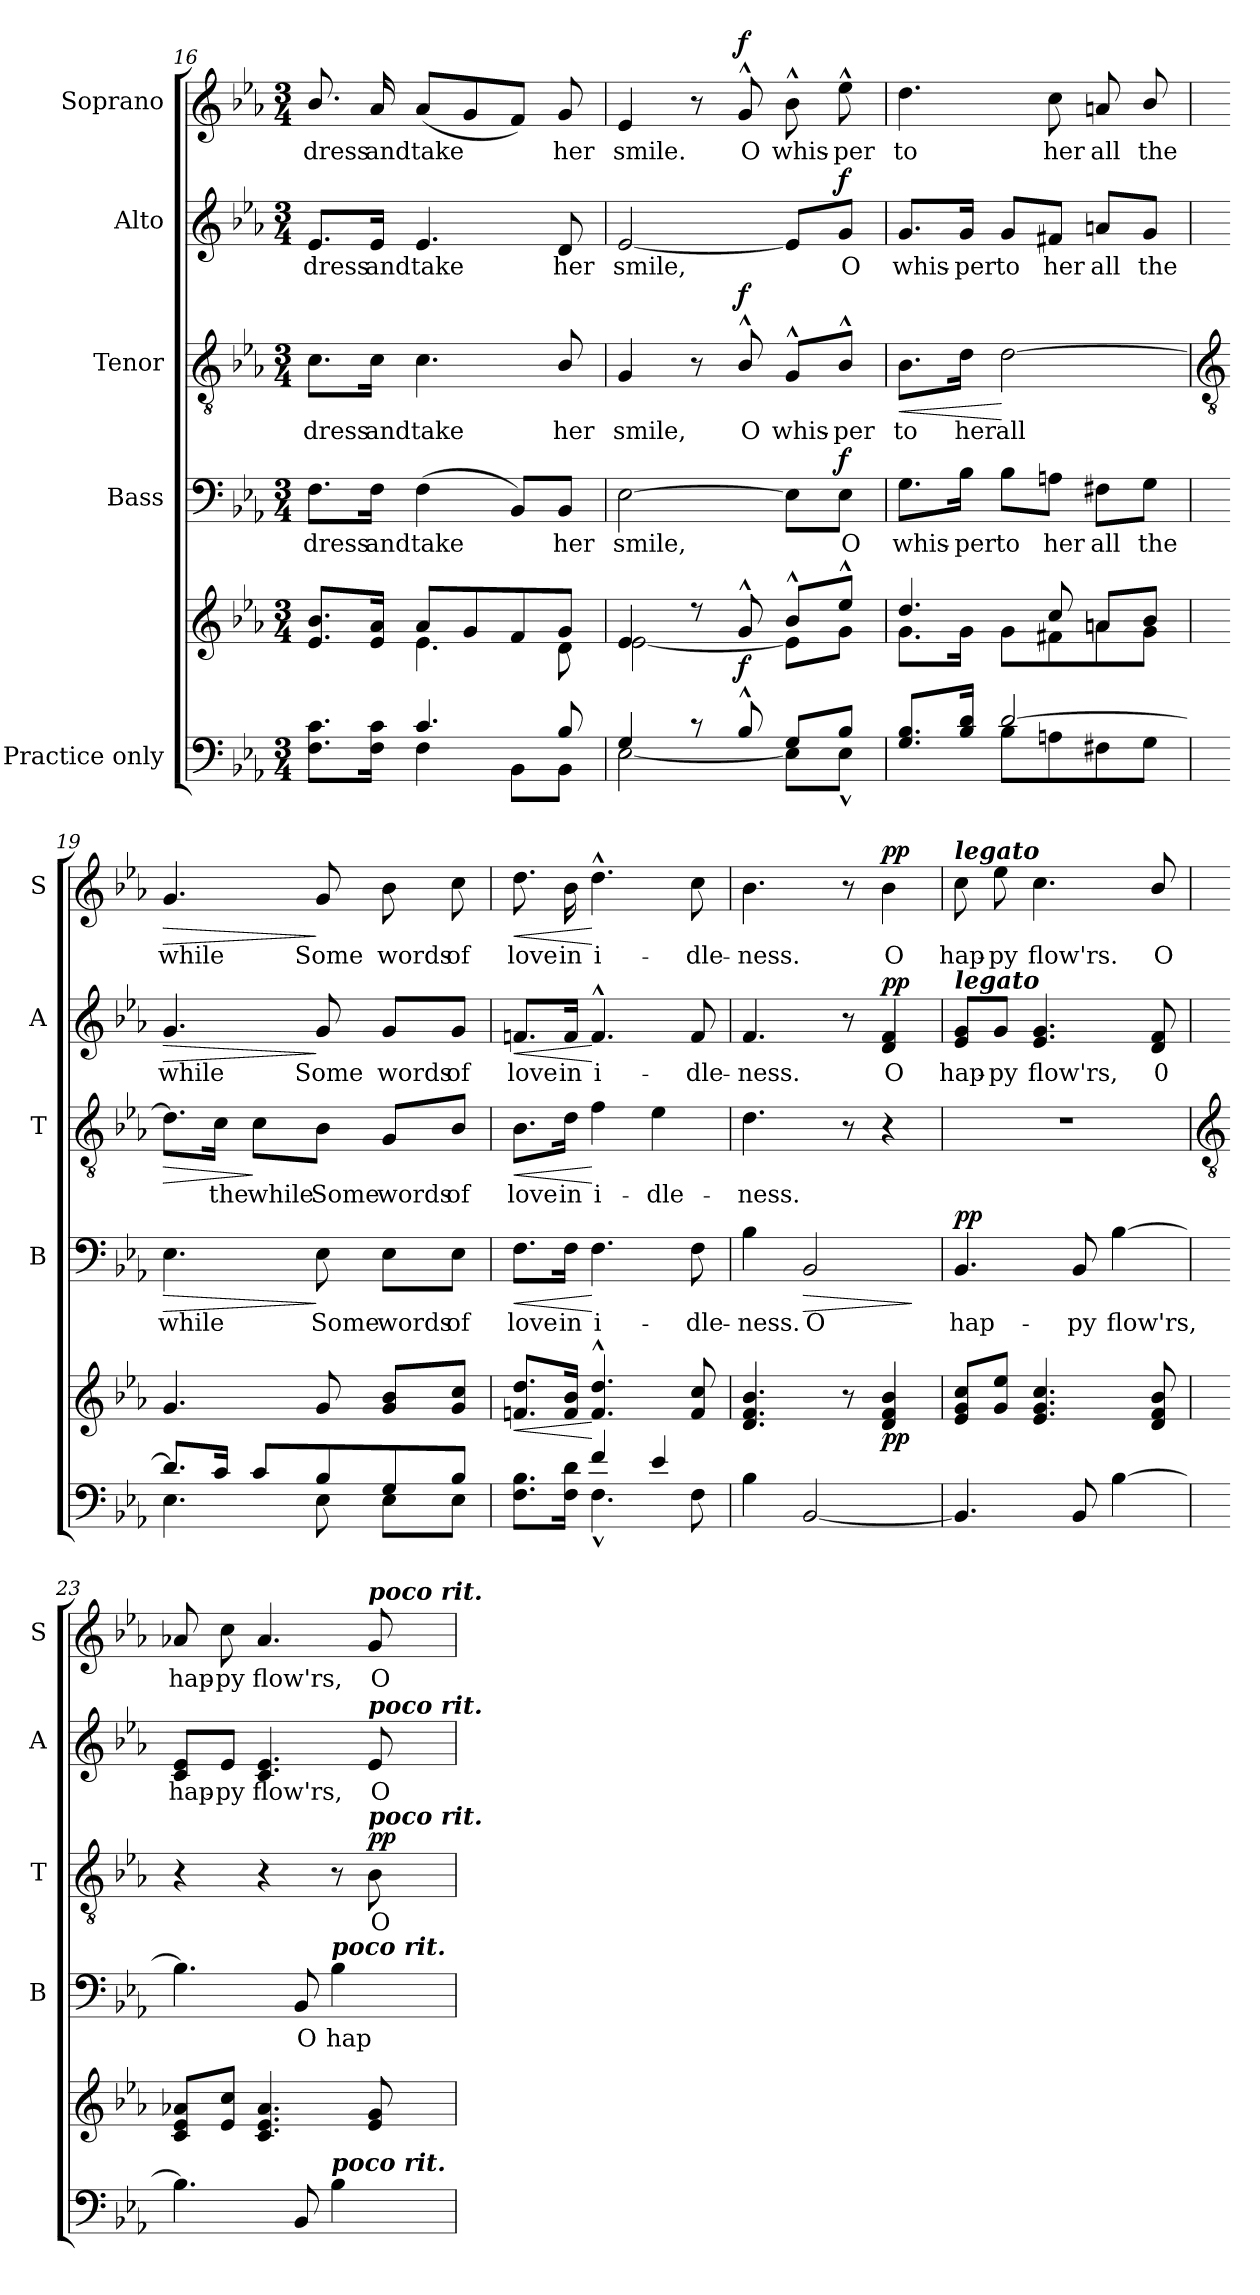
**kern	**kern	**dynam	**kern	**text	**dynam	**kern	**text	**dynam	**kern	**text	**dynam	**kern	**text	**dynam
*part5	*part5	*part5	*part4	*part4	*part4	*part3	*part3	*part3	*part2	*part2	*part2	*part1	*part1	*part1
*staff6	*staff5	*staff5/6	*staff4	*staff4	*staff4	*staff3	*staff3	*staff3	*staff2	*staff2	*staff2	*staff1	*staff1	*staff1
*I"Practice  only	*	*	*I"Bass	*	*	*I"Tenor	*	*	*I"Alto	*	*	*I"Soprano	*	*
*	*	*	*I'B	*	*	*I'T	*	*	*I'A	*	*	*I'S	*	*
*clefF4	*clefG2	*	*clefF4	*	*	*clefGv2	*	*	*clefG2	*	*	*clefG2	*	*
*k[b-e-a-]	*k[b-e-a-]	*	*k[b-e-a-]	*	*	*k[b-e-a-]	*	*	*k[b-e-a-]	*	*	*k[b-e-a-]	*	*
*E-:	*E-:	*	*E-:	*	*	*E-:	*	*	*E-:	*	*	*E-:	*	*
*M3/4	*M3/4	*	*M3/4	*	*	*M3/4	*	*	*M3/4	*	*	*M3/4	*	*
=16	=16	=16	=16	=16	=16	=16	=16	=16	=16	=16	=16	=16	=16	=16
*^	*^	*	*	*	*	*	*	*	*	*	*	*	*	*
!	!	!	!	!	!	!LO:LY:b	!	!	!LO:LY:b	!	!	!LO:LY:b	!	!	!LO:LY:b	!
4ryy	8.F\ 8.c\L	8.e-/ 8.b-/L	4ryy	.	8.F\L	dress	.	8.c\L	dress	.	8.e-/L	dress	.	8.b-/	dress	.
!	!	!	!	!	!	!LO:LY:b	!	!	!LO:LY:b	!	!	!LO:LY:b	!	!	!LO:LY:b	!
.	16F\ 16c\J	16e-/ 16a-/J	.	.	16F\Jk	and	.	16c\Jk	and	.	16e-/Jk	and	.	16a-	and	.
!	!	!	!	!	!	!LO:LY:b	!	!	!LO:LY:b	!	!	!LO:LY:b	!	!	!LO:LY:b	!
4.c/	4F\	8a-/L	4.e-\	.	(<4F	take	.	4.c	take	.	4.e-	take	.	(<8a-L	take	.
.	.	8g/	.	.	.	.	.	.	.	.	.	.	.	8g	.	.
.	8BB-\L	8f/	.	.	8BB-/L)	.	.	.	.	.	.	.	.	8fJ)	.	.
!	!	!	!	!	!	!LO:LY:b	!	!	!LO:LY:b	!	!	!LO:LY:b	!	!	!LO:LY:b	!
8B-/	8BB-\J	8g/J	8d\	.	8BB-/J	her	.	8B-/	her	.	8d	her	.	8g	her	.
=17	=17	=17	=17	=17	=17	=17	=17	=17	=17	=17	=17	=17	=17	=17	=17	=17
!	!	!	!	!	!	!LO:LY:b	!	!	!LO:LY:b	!	!	!LO:LY:b	!	!	!LO:LY:b	!
4G/	[2E-\	4e-/	[2e-\	.	[2E-	smile,	.	4G	smile,	.	[2e-	smile,	.	4e-	smile.	.
8r	.	8r	.	.	.	.	.	8r	.	.	.	.	.	8r	.	.
!	!	!	!	!LO:DY:b	!	!	!	!	!LO:LY:b	!LO:DY:b	!	!	!	!	!LO:LY:b	!LO:DY:b
8B-^^/	.	8g^^/	.	f	.	.	.	8B-^^/	O	f	.	.	.	8g^^	O	f
!	!	!	!	!	!	!	!	!	!LO:LY:b	!	!	!	!	!	!LO:LY:b	!
8G/L	8E-\L]	8b-^^/L	8e-\L]	.	8E-\L]	.	.	8G^^/L	whis-	.	8e-/L]	.	.	8b-^^	whis-	.
!	!	!	!	!	!	!LO:LY:b	!LO:DY:b	!	!LO:LY:b	!	!	!LO:LY:b	!LO:DY:b	!	!LO:LY:b	!
8B-/J	8E-^^\J	8ee-^^/J	8g\J	.	8E-\J	O	f	8B-^^/J	-per	.	8g/J	O	f	8ee-^^	-per	.
=18	=18	=18	=18	=18	=18	=18	=18	=18	=18	=18	=18	=18	=18	=18	=18	=18
!	!	!	!	!	!	!LO:LY:b	!	!	!LO:LY:b	!LO:HP:b	!	!LO:LY:b	!	!	!LO:LY:b	!
8.G/ 8.B-/L	4ryy	4.dd/	8.g\L	.	8.G\L	whis-	.	8.B-\L	to	<	8.g/L	whis-	.	4.dd	to	.
!	!	!	!	!	!	!LO:LY:b	!	!	!LO:LY:b	!	!	!LO:LY:b	!	!	!	!
16B-/ 16d/J	.	.	16g\J	.	16B-\Jk	-per	.	16d\Jk	her	.	16g/Jk	-per	.	.	.	.
!	!	!	!	!	!	!LO:LY:b	!	!	!LO:LY:b	!	!	!LO:LY:b	!	!	!	!
[2d/	8B-\L	.	8g\L	.	8B-\L	to	.	[2d	all	[	8g/L	to	.	.	.	.
!	!	!	!	!	!	!LO:LY:b	!	!	!	!	!	!LO:LY:b	!	!	!LO:LY:b	!
.	8An\	8cc/	8f#X\	.	8An\J	her	.	.	.	.	8f#X/J	her	.	8cc	her	.
!	!	!	!	!	!	!LO:LY:b	!	!	!	!	!	!LO:LY:b	!	!	!LO:LY:b	!
.	8F#X\	8an/L	8an\	.	8F#X\L	all	.	.	.	.	8an/L	all	.	8an	all	.
!	!	!	!	!	!	!LO:LY:b	!	!	!	!	!	!LO:LY:b	!	!	!LO:LY:b	!
.	8G\J	8b-/J	8g\J	.	8G\J	the	.	.	.	.	8g/J	the	.	8b-/	the	.
*	*	*v	*v	*	*	*	*	*	*	*	*	*	*	*	*	*
!!LO:LB:g=z
=19	=19	=19	=19	=19	=19	=19	=19	=19	=19	=19	=19	=19	=19	=19	=19
*	*	*	*	*	*	*	*clefGv2	*	*	*	*	*	*	*	*
*	*	*^	*	*	*	*	*	*	*	*	*	*	*	*	*
!	!	!	!	!	!	!LO:LY:b	!LO:HP:b	!	!	!LO:HP:b	!	!LO:LY:b	!LO:HP:b	!	!LO:LY:b	!LO:HP:b
*	*	*v	*v	*	*	*	*	*	*	*	*	*	*	*	*	*
8.d/L]	4.E-\	4.g	.	4.E-	while	>	8.d\L]	.	>	4.g	while	>	4.g	while	>
!	!	!	!	!	!	!	!	!LO:LY:b	!	!	!	!	!	!	!
16c/J	.	.	.	.	.	.	16c\Jk	the	.	.	.	.	.	.	.
!	!	!	!	!	!	!	!	!LO:LY:b	!	!	!	!	!	!	!
8c/L	.	.	.	.	.	.	8c\L	while	]	.	.	.	.	.	.
!	!	!	!	!	!LO:LY:b	!	!	!LO:LY:b	!	!	!LO:LY:b	!	!	!LO:LY:b	!
8B-/	8E-\	8g	.	8E-	Some	]	8B-\J	Some	.	8g	Some	]	8g	Some	]
!	!	!	!	!	!LO:LY:b	!	!	!LO:LY:b	!	!	!LO:LY:b	!	!	!LO:LY:b	!
8G/	8E-\L	8g 8b-L	.	8E-\L	words	.	8G/L	words	.	8g/L	words	.	8b-	words	.
!	!	!	!	!	!LO:LY:b	!	!	!LO:LY:b	!	!	!LO:LY:b	!	!	!LO:LY:b	!
8B-/J	8E-\J	8g 8ccJ	.	8E-\J	of	.	8B-/J	of	.	8g/J	of	.	8cc	of	.
=20	=20	=20	=20	=20	=20	=20	=20	=20	=20	=20	=20	=20	=20	=20	=20
!	!	!	!LO:HP:b	!	!LO:LY:b	!LO:HP:b	!	!LO:LY:b	!LO:HP:b	!	!LO:LY:b	!LO:HP:b	!	!LO:LY:b	!LO:HP:b
8.F\ 8.B-\L	4ryy	8.fn 8.ddL	<	8.F\L	love	<	8.B-\L	love	<	8.fn/L	love	<	8.dd	love	<
!	!	!	!	!	!LO:LY:b	!	!	!LO:LY:b	!	!	!LO:LY:b	!	!	!LO:LY:b	!
16F\ 16d\J	.	16f 16b-J	.	16F\Jk	in	.	16d\Jk	in	.	16f/Jk	in	.	16b-	in	.
!	!	!	!	!	!LO:LY:b	!	!	!LO:LY:b	!	!	!LO:LY:b	!	!	!LO:LY:b	!
4f/	4.F^^\	4.f^^ 4.dd^^	[	4.F	i-	[	4f	i-	[	4.f^^	i-	[	4.dd^^	i-	[
!	!	!	!	!	!	!	!	!LO:LY:b	!	!	!	!	!	!	!
4e-/	.	.	.	.	.	.	4e-	-dle-	.	.	.	.	.	.	.
!	!	!	!	!	!LO:LY:b	!	!	!	!	!	!LO:LY:b	!	!	!LO:LY:b	!
.	8F\	8f 8cc	.	8F	-dle-	.	.	.	.	8f	-dle-	.	8cc	-dle-	.
=21	=21	=21	=21	=21	=21	=21	=21	=21	=21	=21	=21	=21	=21	=21	=21
!	!	!	!	!	!LO:LY:b	!	!	!LO:LY:b	!	!	!LO:LY:b	!	!	!LO:LY:b	!
4B-\	2ryy	4.d 4.f 4.b-	.	4B-	-ness.	.	4.d	-ness.	.	4.f	-ness.	.	4.b-	-ness.	.
!	!	!	!	!	!LO:LY:b	!LO:HP:b	!	!	!	!	!	!	!	!	!
[2BB-/	.	.	.	2BB-	O	>	.	.	.	.	.	.	.	.	.
.	.	8r	.	.	.	.	8r	.	.	8r	.	.	8r	.	.
!	!	!	!LO:DY:b	!	!	!	!	!	!	!	!LO:LY:b	!LO:DY:b	!	!LO:LY:b	!LO:DY:b
.	4ryy	4d 4f 4b-	pp	.	.	.	4r	.	.	4d 4f	O	pp	4b-	O	pp
*v	*v	*	*	*	*	*	*	*	*	*	*	*	*	*	*
.	.	.	.	.	]	.	.	.	.	.	.	.	.	.
=22	=22	=22	=22	=22	=22	=22	=22	=22	=22	=22	=22	=22	=22	=22
*^	*	*	*	*	*	*	*	*	*	*	*	*	*	*
!	!	!	!	!	!	!	!	!	!	!	!	!	!LO:TX:a:Bi:t=legato	!	!
!	!	!	!	!	!	!	!	!	!	!LO:TX:a:Bi:t=legato	!	!	!	!	!
!	!	!	!	!	!LO:LY:b	!LO:DY:b	!LO:N:vis=1	!	!	!	!LO:LY:b	!	!	!LO:LY:b	!
4.BB-/]	2ryy	8e- 8g 8ccL	.	4.BB-	hap-	pp	2.r	.	.	8e-/ 8g/L	hap-	.	8cc	hap-	.
!	!	!	!	!	!	!	!	!	!	!	!LO:LY:b	!	!	!LO:LY:b	!
.	.	8g 8ee-J	.	.	.	.	.	.	.	8g/J	-py	.	8ee-	-py	.
!	!	!	!	!	!	!	!	!	!	!	!LO:LY:b	!	!	!LO:LY:b	!
.	.	4.e- 4.g 4.cc	.	.	.	.	.	.	.	4.e- 4.g	flow'rs,	.	4.cc	flow'rs.	.
!	!	!	!	!	!LO:LY:b	!	!	!	!	!	!	!	!	!	!
8BB-/	.	.	.	8BB-	-py	.	.	.	.	.	.	.	.	.	.
!	!	!	!	!	!LO:LY:b	!	!	!	!	!	!	!	!	!	!
[4B-\	4ryy	.	.	[4B-	flow'rs,	.	.	.	.	.	.	.	.	.	.
!	!	!	!	!	!	!	!	!	!	!	!LO:LY:b	!	!	!LO:LY:b	!
.	.	8d 8f 8b-	.	.	.	.	.	.	.	8d 8f	0	.	8b-/	O	.
!!LO:LB:g=z
=23	=23	=23	=23	=23	=23	=23	=23	=23	=23	=23	=23	=23	=23	=23	=23
*	*	*	*	*	*	*	*clefGv2	*	*	*	*	*	*	*	*
*	*	*^	*	*	*	*	*	*	*	*	*	*	*	*	*
!	!	!	!	!	!	!	!	!	!	!	!	!LO:LY:b	!	!	!LO:LY:b	!
4.B-\]	2ryy	8c 8e- 8a-XL	2ryy	.	4.B-]	.	.	4r	.	.	8c/ 8e-/L	hap-	.	8a-X	hap-	.
!	!	!	!	!	!	!	!	!	!	!	!	!LO:LY:b	!	!	!LO:LY:b	!
.	.	8e- 8ccJ	.	.	.	.	.	.	.	.	8e-/J	-py	.	8cc	-py	.
!	!	!	!	!	!	!	!	!	!	!	!	!LO:LY:b	!	!	!LO:LY:b	!
.	.	4.c 4.e- 4.a-	.	.	.	.	.	4r	.	.	4.c 4.e-	flow'rs,	.	4.a-	flow'rs,	.
!	!	!	!	!	!	!LO:LY:b	!	!	!	!	!	!	!	!	!	!
8BB-/	.	.	.	.	8BB-	O	.	.	.	.	.	.	.	.	.	.
!	!	!	!	!	!LO:TX:a:Bi:t=poco rit.	!	!	!	!	!	!	!	!	!	!	!
!LO:TX:a:Bi:t=poco rit.	!	!	!	!	!	!	!	!	!	!	!	!	!	!	!	!
!	!	!	!	!	!	!LO:LY:b	!	!	!	!	!	!	!	!	!	!
4B-\	4ryy	.	4ryy	.	4B-	hap-	.	8r	.	.	.	.	.	.	.	.
!	!	!	!	!	!	!	!	!	!	!	!	!	!	!LO:TX:a:Bi:t=poco rit.	!	!
!	!	!	!	!	!	!	!	!	!	!	!LO:TX:a:Bi:t=poco rit.	!	!	!	!	!
!	!	!	!	!	!	!	!	!LO:TX:a:Bi:t=poco rit.	!	!	!	!	!	!	!	!
!	!	!	!	!	!	!	!	!	!LO:LY:b	!LO:DY:b	!	!LO:LY:b	!	!	!LO:LY:b	!
.	.	8e- 8g	.	.	.	.	.	8B-	O	pp	8e-	O	.	8g	O	.
*v	*v	*	*	*	*	*	*	*	*	*	*	*	*	*	*	*
*	*v	*v	*	*	*	*	*	*	*	*	*	*	*	*	*
=	=	=	=	=	=	=	=	=	=	=	=	=	=	=
*-	*-	*-	*-	*-	*-	*-	*-	*-	*-	*-	*-	*-	*-	*-
